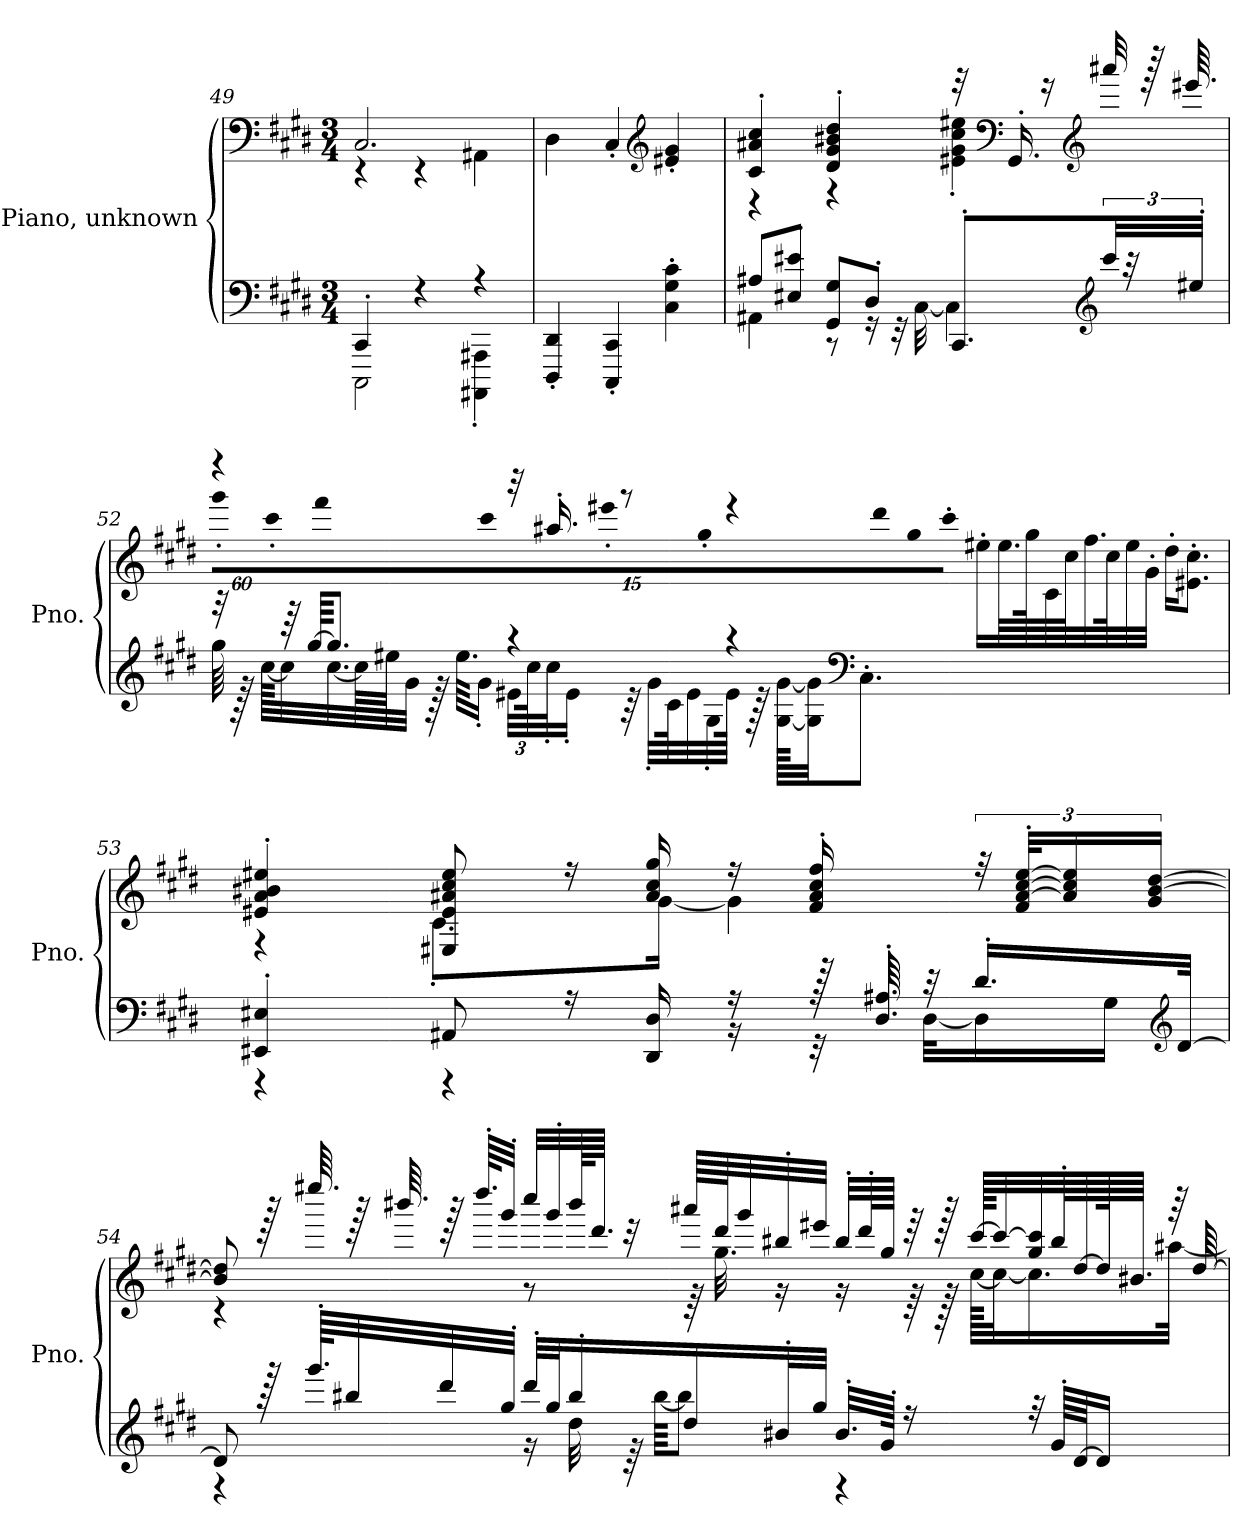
**kern	**kern
*part1	*part1
*staff2	*staff1
*I"Piano, unknown	*
*I'Pno.	*
*clefF4	*clefF4
*k[f#c#g#d#]	*k[f#c#g#d#]
*M3/4	*M3/4
=49	=49
*^	*^
4CC#'/	2CCC#\	2.C#/	4r
4r	.	.	4r
4r	4AAAA#X\' 4AAA#X\'	.	4AA#X\
*v	*v	*	*
*	*v	*v
=50	=50
4DDD#/' 4DD#/'	4D#\
4CCC#/' 4CC#/'	4C#'/
*	*clefG2
4C#\' 4G#\' 4c#\'	4e#X/' 4g#/'
!!LO:LB:g=z
=51	=51
*^	*^
8A#X/L	4AA#X\	4c#/' 4a#X/' 4cc#/'	4r
8E#X/' 8e#X/'J	.	.	.
8GG#/ 8G#/L	8r	4d#/' 4g#/' 4b#X/' 4dd#/'	4r
8D#'/J	16r	.	.
.	32r	.	.
.	[32C#\	.	.
8.CC#'/L	4C#\]	32r	4e#X\' 4g#\' 4cc#\' 4ee#X\'
*	*	*clefF4	*
.	.	16.GG#'/	.
.	.	16r	.
*clefG2	*	*clefG2	*
48ccc#/Jkk	.	32aaa#X/	.
48r	.	.	.
.	.	128r	.
.	.	64.eee#X/	.
48ee#X'/	.	.	.
!!LO:PB:g=z	!!
=52	=52	=52	=52
*	*	*	*Xbrackettup
!	!	!	!LO:N:vis=32
32r	64gg#\	4r	1920%53ggg#'\LLL
.	128r	.	.
.	[128cc#\KKLLL	.	.
!	!	!	!LO:N:vis=32
.	.	.	1920%53ccc#'\
64r	32cc#\]	.	.
[64gg#/KKKL	.	.	.
.	.	.	1920ryy
!	!	!	!LO:N:vis=32
.	.	.	1920%53fff#\
8.gg#/J]	[32.cc#\	.	.
!	!	!	!LO:N:vis=32
.	.	.	1920%53ccc#\
.	128cc#\LL]	.	.
!	!	!	!LO:N:vis=32
.	.	.	1920%53eee#X'\
.	128ee#X\JJ	.	.
.	32g#\JJJ	.	.
.	.	.	1920ryy
!	!	!	!LO:N:vis=32
.	.	.	1920%53gg#'\
.	128r	.	.
.	64.ee#\KKLL	.	.
!	!	!	!LO:N:vis=32
.	.	.	1920%53ddd#\
.	16g#'\JJ	.	.
!	!	!	!LO:N:vis=32
.	.	.	1920%53gg#\
.	.	.	1920ryy
!	!	!	!LO:N:vis=32
.	.	.	1920%53ccc#'\JJJ
*	*Xbrackettup	*	*
4r	48e#X\LLL	32r	16ee#X'\LL
.	96cc#\K	.	.
.	32cc#'\J	16.aa#X'/	.
.	16e#'\JJ	.	64.ee#\LL
.	.	.	128gg#\K
.	.	.	64c#\
.	.	.	64cc#\J
.	64r	8r	32.ff#\
.	32g#'\LLL	.	.
.	64c#\K	.	64cc#\K
.	32e#\	.	32ee#\
.	32G#'\	.	32g#'\JJJ
4r	64e#\JJJk	4r	16dd#'\KL
.	128r	.	.
.	[128G#\ [128g#\KKLLL	.	.
.	32G#\] 32g#\]JJ	.	.
*clefF4	*	*	*
.	8.C#'\J	.	8.e#X\' 8.cc#\'J
!!LO:LB:g=z	!!
=53	=53	=53	=53
4EE#X/' 4E#X/'	4r	4e#X/' 4a/' 4b#X/' 4ee#X/'	4r
8AA#X/	4r	8E#X/ 8e#/ 8a#X/ 8cc#/ 8ee#/	8.c#'\L
16r	.	16r	.
16DD#/ 16D#/	.	16a#/ 16cc#/ 16gg#/	[16g#\Jk
16r	16r	16r	4g#\]
128r	32r	16f#/' 16a#/' 16cc#/' 16ff#/'	.
64.D#/' 64.A#X/'	.	.	.
32r	[32D#\KLL	.	.
*	*	*brackettup	*
16.d#'/LL	16D#\]	48r	.
.	.	48f#/' [48a#/' [48cc#/' [48ee#/'KLL	.
.	.	24a#/] 24cc#/] 24ee#/]	.
.	16G#\JJ	.	.
.	.	24g#/ [24b#/ [24dd#/JJ	.
*clefG2	*	*	*
[32d#/JJk	.	.	.
!!LO:LB:g=z	!!
=54	=54	=54	=54
8d#/]	4r	8b#/] 8dd#/]	4r
128r	.	128r	.
64.ggg#'/KLLL	.	64.eeee#X/	.
32bb#X/	.	128r	.
.	.	64.bbb#X/	.
32ddd#/	.	128r	.
.	.	64.dddd#'/KLLL	.
32gg#'/JJJ	.	32ggg#'/JJJ	.
32ddd#'/LLL	16r	32cccc#/LLL	8r
32gg#/J	.	32ggg#'/	.
16bb#'/	32dd#\	128bbb#/KL	.
.	.	64.ddd#/JJJJ	.
.	64r	32r	.
.	[64bb#\KKKL	.	.
16dd#/	8bb#\J]	64aaa#X/LLLL	64r
.	.	64ddd#/J	32.gg#\
.	.	32ggg#/	.
32b#X'/L	.	32bb#X'/	16r
32gg#/JJJ	.	32eee#X/JJJ	.
32.b#'/LLL	4r	32bb#'/LLL	16r
.	.	64ddd#'/L	.
64g#'/JJJk	.	64gg#/JJJJ	.
16r	.	64r	64r
.	.	128r	128r
.	.	[128ccc#/KKLLL	[128cc#\KKLLL
.	.	32ccc#/_	32cc#\J_
32r	.	32gg#/ 32ccc#/]	16.cc#\]
64g#'/LLLL	.	64bb#'/L	.
[64d#/JJ	.	[64dd#/	.
16d#/JJ]	.	128dd#/K]	.
.	.	64.b#X/JJJJ	.
.	.	64r	[32aa#X\JJk
.	.	[64dd#/	.
*v	*v	*	*
*	*v	*v
=	=
*-	*-
